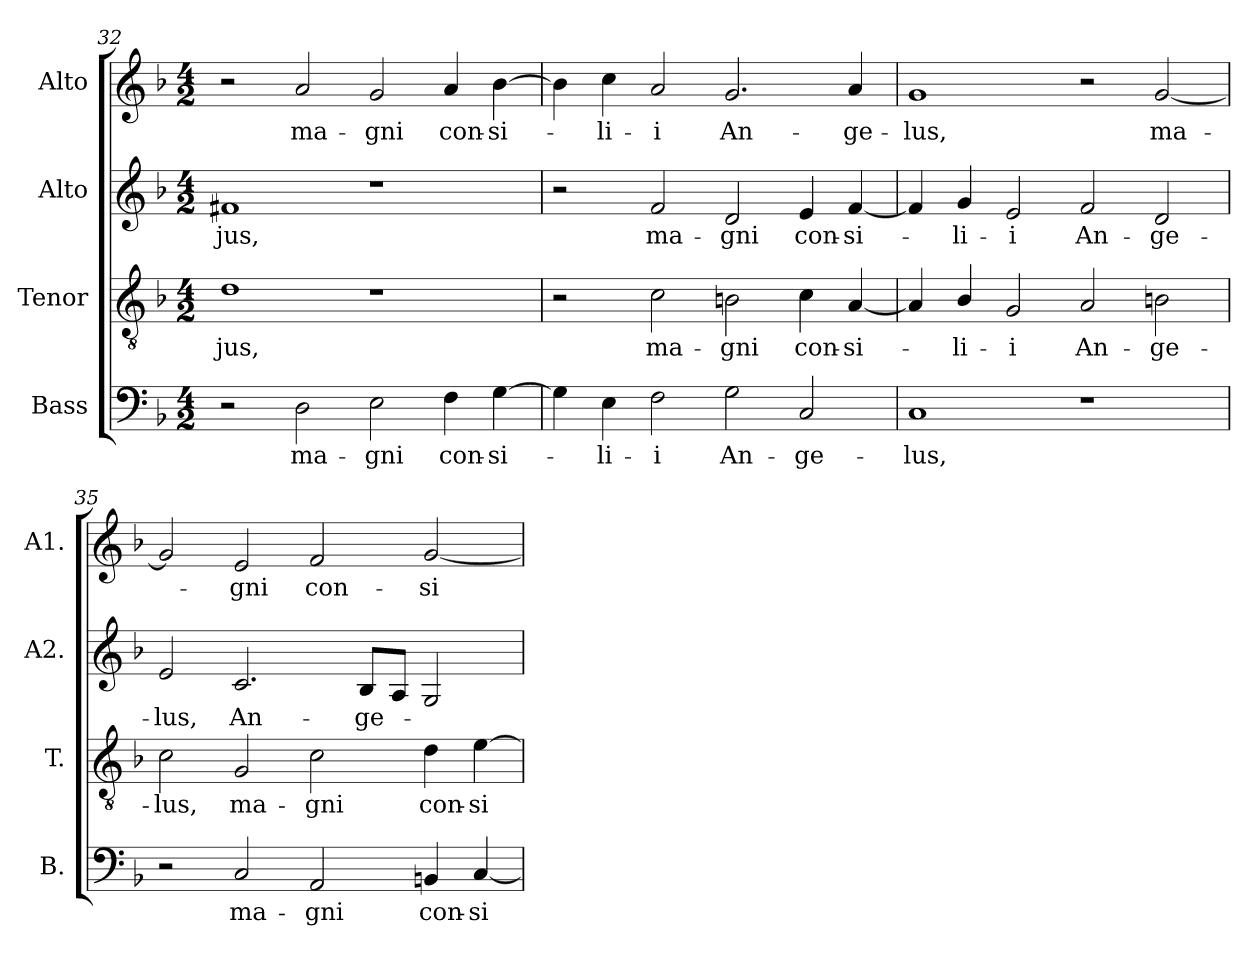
**kern	**text	**kern	**text	**kern	**text	**kern	**text
*part4	*part4	*part3	*part3	*part2	*part2	*part1	*part1
*staff4	*staff4	*staff3	*staff3	*staff2	*staff2	*staff1	*staff1
*I"Bass	*	*I"Tenor	*	*I"Alto	*	*I"Alto	*
*I'B.	*	*I'T.	*	*I'A2.	*	*I'A1.	*
*clefF4	*	*clefGv2	*	*clefG2	*	*clefG2	*
*	*	*ITrd7c12	*	*	*	*	*
*k[b-]	*	*k[b-]	*	*k[b-]	*	*k[b-]	*
*F:	*	*F:	*	*F:	*	*F:	*
*M4/2	*	*M4/2	*	*M4/2	*	*M4/2	*
=32	=32	=32	=32	=32	=32	=32	=32
!	!	!	!LO:LY:b:color=#000000	!	!	!	!
!	!	!	!	!	!LO:LY:b:color=#000000	!	!
2r	.	1Di	-jus,	1f#Xi	-jus,	2r	.
!	!LO:LY:b:color=#000000	!	!	!	!	!	!
!	!	!	!	!	!	!	!LO:LY:b:color=#000000
2Di\	ma-	.	.	.	.	2ai/	ma-
!	!LO:LY:b:color=#000000	!	!	!	!	!	!
!	!	!	!	!	!	!	!LO:LY:b:color=#000000
2Ei\	-gni	1r	.	1r	.	2gi/	-gni
!	!LO:LY:b:color=#000000	!	!	!	!	!	!
!	!	!	!	!	!	!	!LO:LY:b:color=#000000
4Fi\	con-	.	.	.	.	4ai/	con-
!	!LO:LY:b:color=#000000	!	!	!	!	!	!
!	!	!	!	!	!	!	!LO:LY:b:color=#000000
[4Gi\	-si-	.	.	.	.	[4b-i\	-si-
=33	=33	=33	=33	=33	=33	=33	=33
4Gi\]	.	2r	.	2r	.	4b-i\]	.
!	!LO:LY:b:color=#000000	!	!	!	!	!	!
!	!	!	!	!	!	!	!LO:LY:b:color=#000000
4Ei\	-li-	.	.	.	.	4cci\	-li-
!	!LO:LY:b:color=#000000	!	!	!	!	!	!
!	!	!	!LO:LY:b:color=#000000	!	!	!	!
!	!	!	!	!	!LO:LY:b:color=#000000	!	!
!	!	!	!	!	!	!	!LO:LY:b:color=#000000
2Fi\	-i	2Ci\	ma-	2fi/	ma-	2ai/	-i
!	!LO:LY:b:color=#000000	!	!	!	!	!	!
!	!	!	!LO:LY:b:color=#000000	!	!	!	!
!	!	!	!	!	!LO:LY:b:color=#000000	!	!
!	!	!	!	!	!	!	!LO:LY:b:color=#000000
2Gi\	An-	2BBni\	-gni	2di/	-gni	2.gi/	An-
!	!LO:LY:b:color=#000000	!	!	!	!	!	!
!	!	!	!LO:LY:b:color=#000000	!	!	!	!
!	!	!	!	!	!LO:LY:b:color=#000000	!	!
2Ci/	-ge-	4Ci\	con-	4ei/	con-	.	.
!	!	!	!LO:LY:b:color=#000000	!	!	!	!
!	!	!	!	!	!LO:LY:b:color=#000000	!	!
!	!	!	!	!	!	!	!LO:LY:b:color=#000000
.	.	[4AAi/	-si-	[4fi/	-si-	4ai/	-ge-
!!LO:PB:g=z
=34	=34	=34	=34	=34	=34	=34	=34
!	!LO:LY:b:color=#000000	!	!	!	!	!	!
!	!	!	!	!	!	!	!LO:LY:b:color=#000000
1Ci	-lus,	4AAi/]	.	4fi/]	.	1gi	-lus,
!	!	!	!LO:LY:b:color=#000000	!	!	!	!
!	!	!	!	!	!LO:LY:b:color=#000000	!	!
.	.	4BB-i/	-li-	4gi/	-li-	.	.
!	!	!	!LO:LY:b:color=#000000	!	!	!	!
!	!	!	!	!	!LO:LY:b:color=#000000	!	!
.	.	2GGi/	-i	2ei/	-i	.	.
!	!	!	!LO:LY:b:color=#000000	!	!	!	!
!	!	!	!	!	!LO:LY:b:color=#000000	!	!
1r	.	2AAi/	An-	2fi/	An-	2r	.
!	!	!	!LO:LY:b:color=#000000	!	!	!	!
!	!	!	!	!	!LO:LY:b:color=#000000	!	!
!	!	!	!	!	!	!	!LO:LY:b:color=#000000
.	.	2BBni\	-ge-	2di/	-ge-	[2gi/	ma-
=35	=35	=35	=35	=35	=35	=35	=35
!	!	!	!LO:LY:b:color=#000000	!	!	!	!
!	!	!	!	!	!LO:LY:b:color=#000000	!	!
2r	.	2Ci\	-lus,	2ei/	-lus,	2gi/]	.
!	!LO:LY:b:color=#000000	!	!	!	!	!	!
!	!	!	!LO:LY:b:color=#000000	!	!	!	!
!	!	!	!	!	!LO:LY:b:color=#000000	!	!
!	!	!	!	!	!	!	!LO:LY:b:color=#000000
2Ci/	ma-	2GGi/	ma-	2.ci/	An-	2ei/	-gni
!	!LO:LY:b:color=#000000	!	!	!	!	!	!
!	!	!	!LO:LY:b:color=#000000	!	!	!	!
!	!	!	!	!	!	!	!LO:LY:b:color=#000000
2AAi/	-gni	2Ci\	-gni	.	.	2fi/	con-
!	!	!	!	!	!LO:LY:b:color=#000000	!	!
.	.	.	.	8B-i/L	-ge-	.	.
.	.	.	.	8Ai/J	.	.	.
!	!LO:LY:b:color=#000000	!	!	!	!	!	!
!	!	!	!LO:LY:b:color=#000000	!	!	!	!
!	!	!	!	!	!	!	!LO:LY:b:color=#000000
4BBni/	con-	4Di\	con-	2Gi/	.	[2gi/	-si-
!	!LO:LY:b:color=#000000	!	!	!	!	!	!
!	!	!	!LO:LY:b:color=#000000	!	!	!	!
[4Ci/	-si-	[4Ei\	-si-	.	.	.	.
=	=	=	=	=	=	=	=
*-	*-	*-	*-	*-	*-	*-	*-
